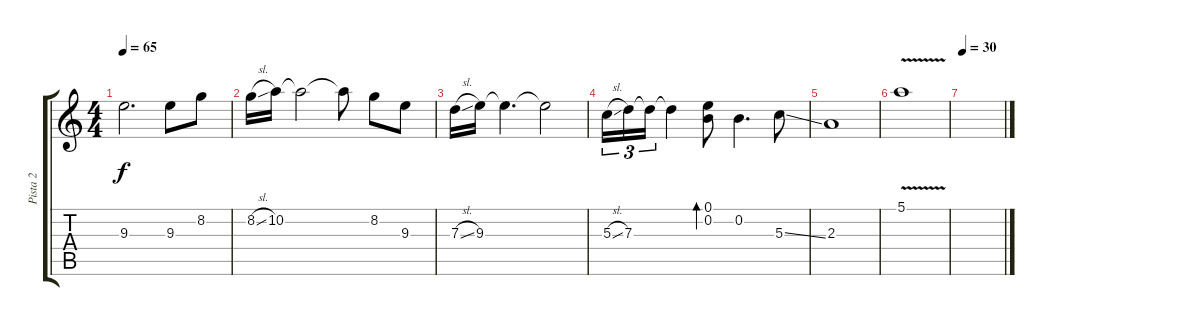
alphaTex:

\track ("Pista 2" "Pista 2") {instrument acousticguitarnylon}
\staff {score tabs}
\tuning (E4 B3 G3 D3 A2 E2) {hide}
\ts (4 4)
\tempo 65
\clef g2
\ks c
9.3.2{d dy f} 9.3.8 8.2.8 |
8.2{sl}.16 10.2.16 10.2{t}.2 10.2{t}.8 8.2.8 9.3.8 |
7.3{sl}.16 9.3.16 9.3{t}.4{d} 9.3{t}.2 |
5.3{sl}.16{tu (3 2)} 7.3.16{tu (3 2)} 7.3{t}.16{tu (3 2)} 7.3{t}.4 (0.1 0.2).8{bd 60} 0.2.4{d} 5.3{ss}.8 |
2.3.1 |
5.1{v}.1 |
\tempo 30
